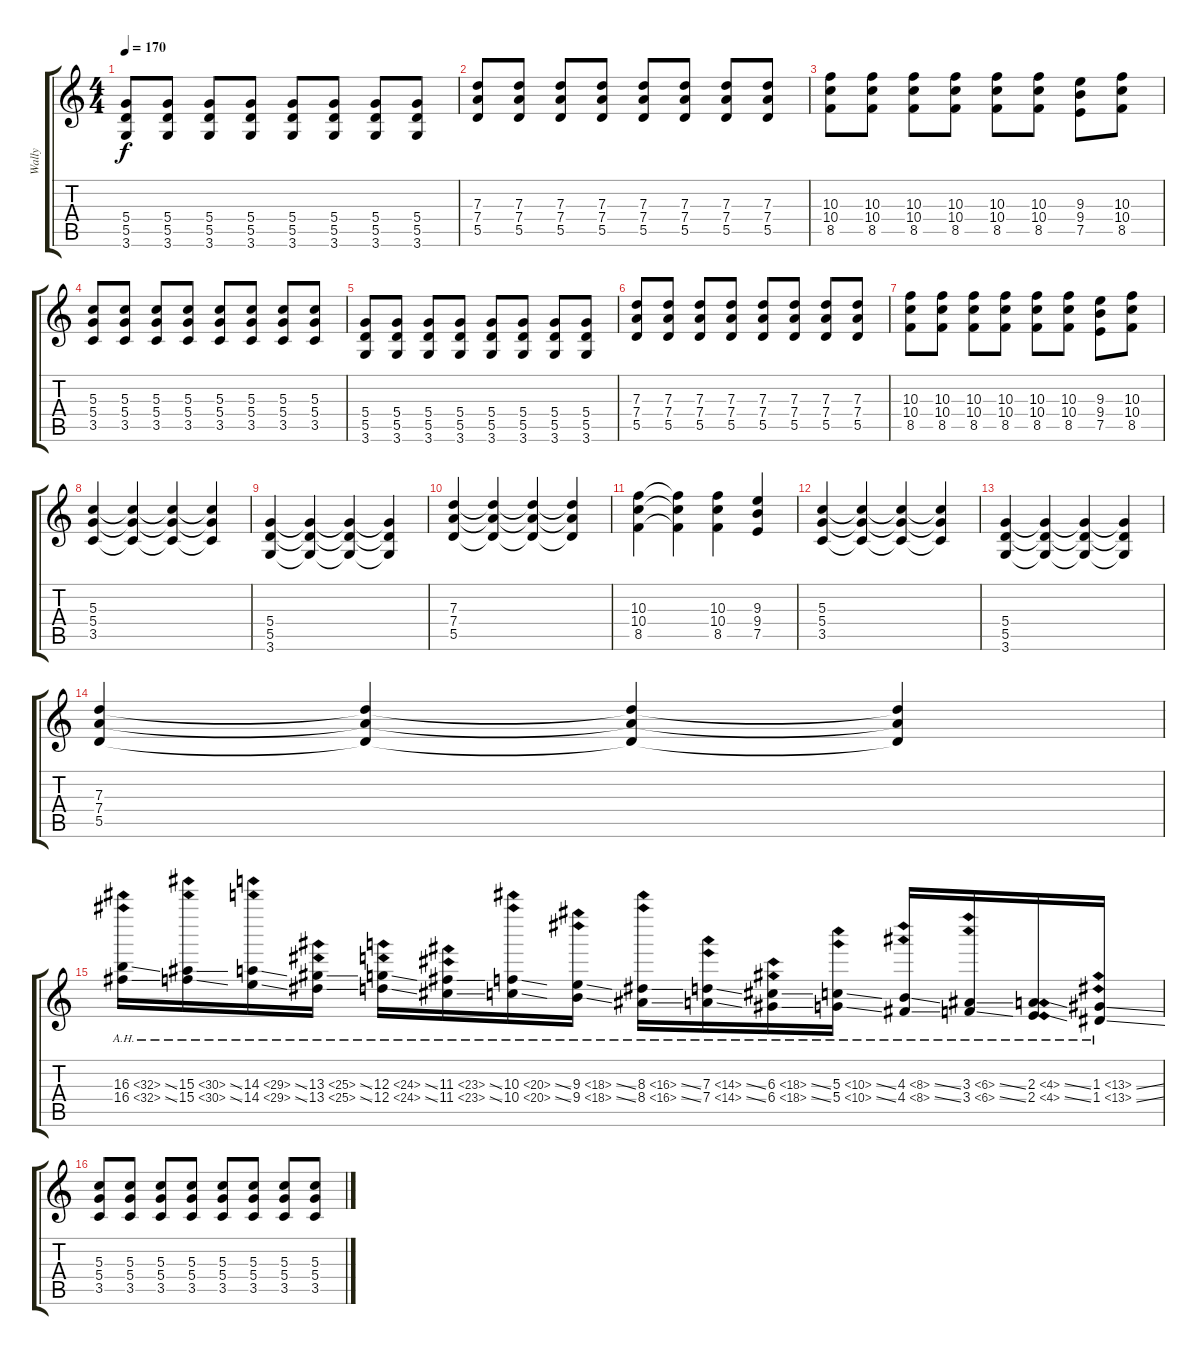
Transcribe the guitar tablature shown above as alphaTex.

\track ("Wally" "Wally") {instrument distortionguitar}
\staff {score tabs}
\tuning (E4 B3 G3 D3 A2 E2) {hide}
\ts (4 4)
\tempo 170
\clef g2
\ks c
(5.4 5.5 3.6).8{dy f} (5.4 5.5 3.6).8 (5.4 5.5 3.6).8 (5.4 5.5 3.6).8 (5.4 5.5 3.6).8 (5.4 5.5 3.6).8 (5.4 5.5 3.6).8 (5.4 5.5 3.6).8 |
(7.3 7.4 5.5).8 (7.3 7.4 5.5).8 (7.3 7.4 5.5).8 (7.3 7.4 5.5).8 (7.3 7.4 5.5).8 (7.3 7.4 5.5).8 (7.3 7.4 5.5).8 (7.3 7.4 5.5).8 |
(10.3 10.4 8.5).8 (10.3 10.4 8.5).8 (10.3 10.4 8.5).8 (10.3 10.4 8.5).8 (10.3 10.4 8.5).8 (10.3 10.4 8.5).8 (9.3 9.4 7.5).8 (10.3 10.4 8.5).8 |
(5.3 5.4 3.5).8 (5.3 5.4 3.5).8 (5.3 5.4 3.5).8 (5.3 5.4 3.5).8 (5.3 5.4 3.5).8 (5.3 5.4 3.5).8 (5.3 5.4 3.5).8 (5.3 5.4 3.5).8 |
(5.4 5.5 3.6).8 (5.4 5.5 3.6).8 (5.4 5.5 3.6).8 (5.4 5.5 3.6).8 (5.4 5.5 3.6).8 (5.4 5.5 3.6).8 (5.4 5.5 3.6).8 (5.4 5.5 3.6).8 |
(7.3 7.4 5.5).8 (7.3 7.4 5.5).8 (7.3 7.4 5.5).8 (7.3 7.4 5.5).8 (7.3 7.4 5.5).8 (7.3 7.4 5.5).8 (7.3 7.4 5.5).8 (7.3 7.4 5.5).8 |
(10.3 10.4 8.5).8 (10.3 10.4 8.5).8 (10.3 10.4 8.5).8 (10.3 10.4 8.5).8 (10.3 10.4 8.5).8 (10.3 10.4 8.5).8 (9.3 9.4 7.5).8 (10.3 10.4 8.5).8 |
(5.3 5.4 3.5).4 (5.3{t} 5.4{t} 3.5{t}).4 (5.3{t} 5.4{t} 3.5{t}).4 (5.3{t} 5.4{t} 3.5{t}).4 |
(5.4 5.5 3.6).4 (5.4{t} 5.5{t} 3.6{t}).4 (5.4{t} 5.5{t} 3.6{t}).4 (5.4{t} 5.5{t} 3.6{t}).4 |
(7.3 7.4 5.5).4 (7.3{t} 7.4{t} 5.5{t}).4 (7.3{t} 7.4{t} 5.5{t}).4 (7.3{t} 7.4{t} 5.5{t}).4 |
(10.3 10.4 8.5).4 (10.3{t} 10.4{t} 8.5{t}).4 (10.3 10.4 8.5).4 (9.3 9.4 7.5).4 |
(5.3 5.4 3.5).4 (5.3{t} 5.4{t} 3.5{t}).4 (5.3{t} 5.4{t} 3.5{t}).4 (5.3{t} 5.4{t} 3.5{t}).4 |
(5.4 5.5 3.6).4 (5.4{t} 5.5{t} 3.6{t}).4 (5.4{t} 5.5{t} 3.6{t}).4 (5.4{t} 5.5{t} 3.6{t}).4 |
(7.3 7.4 5.5).4 (7.3{t} 7.4{t} 5.5{t}).4 (7.3{t} 7.4{t} 5.5{t}).4 (7.3{t} 7.4{t} 5.5{t}).4 |
(16.3{ah 16 ss} 16.4{ah 16 ss}).16 (15.3{ah 15 ss} 15.4{ah 15 ss}).16 (14.3{ah 15 ss} 14.4{ah 15 ss}).16 (13.3{ah 12 ss} 13.4{ah 12 ss}).16 (12.3{ah 12 ss} 12.4{ah 12 ss}).16 (11.3{ah 12 ss} 11.4{ah 12 ss}).16 (10.3{ah 10 ss} 10.4{ah 10 ss}).16 (9.3{ah 9 ss} 9.4{ah 9 ss}).16 (8.3{ah 8 ss} 8.4{ah 8 ss}).16 (7.3{ah 7 ss} 7.4{ah 7 ss}).16 (6.3{ah 12 ss} 6.4{ah 12 ss}).16 (5.3{ah 5 ss} 5.4{ah 5 ss}).16 (4.3{ah 4 ss} 4.4{ah 4 ss}).16 (3.3{ah 3 ss} 3.4{ah 3 ss}).16 (2.3{ah 2 ss} 2.4{ah 2 ss}).16 (1.3{ah 12 ss} 1.4{ah 12 ss}).16 |
(5.3 5.4 3.5).8 (5.3 5.4 3.5).8 (5.3 5.4 3.5).8 (5.3 5.4 3.5).8 (5.3 5.4 3.5).8 (5.3 5.4 3.5).8 (5.3 5.4 3.5).8 (5.3 5.4 3.5).8
